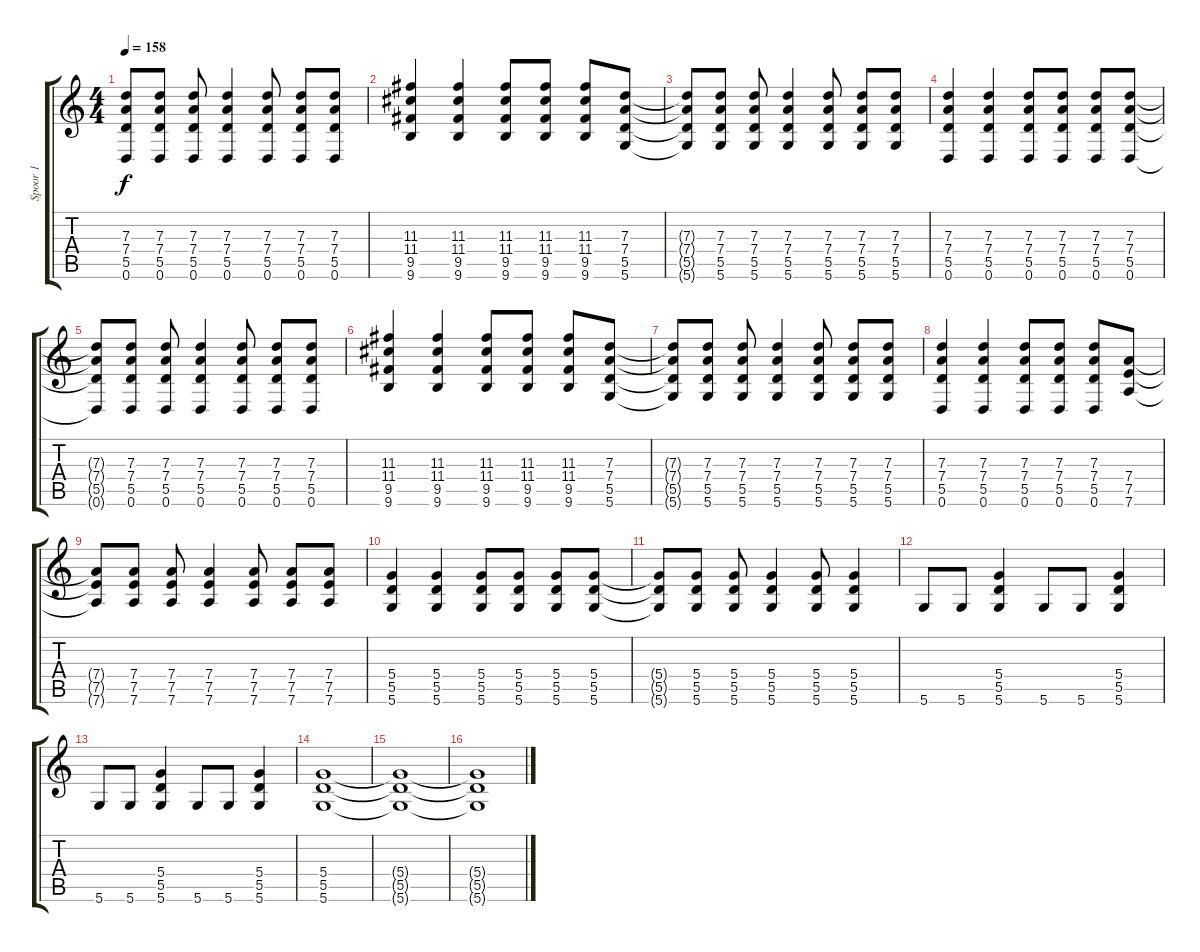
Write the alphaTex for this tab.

\track ("Spoor 1" "Spoor 1") {instrument acousticguitarsteel}
\staff {score tabs}
\tuning (E4 B3 G3 D3 A2 D2) {hide}
\ts (4 4)
\tempo 158
\clef g2
\ks c
(7.3{t} 7.4{t} 5.5{t} 0.6{t}).8{dy f} (7.3 7.4 5.5 0.6).8 (7.3 7.4 5.5 0.6).8 (7.3 7.4 5.5 0.6).4 (7.3 7.4 5.5 0.6).8 (7.3 7.4 5.5 0.6).8 (7.3 7.4 5.5 0.6).8 |
(11.3 11.4 9.5 9.6).4 (11.3 11.4 9.5 9.6).4 (11.3 11.4 9.5 9.6).8 (11.3 11.4 9.5 9.6).8 (11.3 11.4 9.5 9.6).8 (7.3 7.4 5.5 5.6).8 |
(7.3{t} 7.4{t} 5.5{t} 5.6{t}).8 (7.3 7.4 5.5 5.6).8 (7.3 7.4 5.5 5.6).8 (7.3 7.4 5.5 5.6).4 (7.3 7.4 5.5 5.6).8 (7.3 7.4 5.5 5.6).8 (7.3 7.4 5.5 5.6).8 |
(7.3 7.4 5.5 0.6).4 (7.3 7.4 5.5 0.6).4 (7.3 7.4 5.5 0.6).8 (7.3 7.4 5.5 0.6).8 (7.3 7.4 5.5 0.6).8 (7.3 7.4 5.5 0.6).8 |
(7.3{t} 7.4{t} 5.5{t} 0.6{t}).8 (7.3 7.4 5.5 0.6).8 (7.3 7.4 5.5 0.6).8 (7.3 7.4 5.5 0.6).4 (7.3 7.4 5.5 0.6).8 (7.3 7.4 5.5 0.6).8 (7.3 7.4 5.5 0.6).8 |
(11.3 11.4 9.5 9.6).4 (11.3 11.4 9.5 9.6).4 (11.3 11.4 9.5 9.6).8 (11.3 11.4 9.5 9.6).8 (11.3 11.4 9.5 9.6).8 (7.3 7.4 5.5 5.6).8 |
(7.3{t} 7.4{t} 5.5{t} 5.6{t}).8 (7.3 7.4 5.5 5.6).8 (7.3 7.4 5.5 5.6).8 (7.3 7.4 5.5 5.6).4 (7.3 7.4 5.5 5.6).8 (7.3 7.4 5.5 5.6).8 (7.3 7.4 5.5 5.6).8 |
(7.3 7.4 5.5 0.6).4 (7.3 7.4 5.5 0.6).4 (7.3 7.4 5.5 0.6).8 (7.3 7.4 5.5 0.6).8 (7.3 7.4 5.5 0.6).8 (7.4 7.5 7.6).8 |
(7.4{t} 7.5{t} 7.6{t}).8 (7.4 7.5 7.6).8 (7.4 7.5 7.6).8 (7.4 7.5 7.6).4 (7.4 7.5 7.6).8 (7.4 7.5 7.6).8 (7.4 7.5 7.6).8 |
(5.4 5.5 5.6).4 (5.4 5.5 5.6).4 (5.4 5.5 5.6).8 (5.4 5.5 5.6).8 (5.4 5.5 5.6).8 (5.4 5.5 5.6).8 |
(5.4{t} 5.5{t} 5.6{t}).8 (5.4 5.5 5.6).8 (5.4 5.5 5.6).8 (5.4 5.5 5.6).4 (5.4 5.5 5.6).8 (5.4 5.5 5.6).4 |
5.6.8 5.6.8 (5.4 5.5 5.6).4 5.6.8 5.6.8 (5.4 5.5 5.6).4 |
5.6.8 5.6.8 (5.4 5.5 5.6).4 5.6.8 5.6.8 (5.4 5.5 5.6).4 |
(5.4 5.5 5.6).1{volume 10} |
(5.4{t} 5.5{t} 5.6{t}).1{volume 8} |
(5.4{t} 5.5{t} 5.6{t}).1{volume 6}
